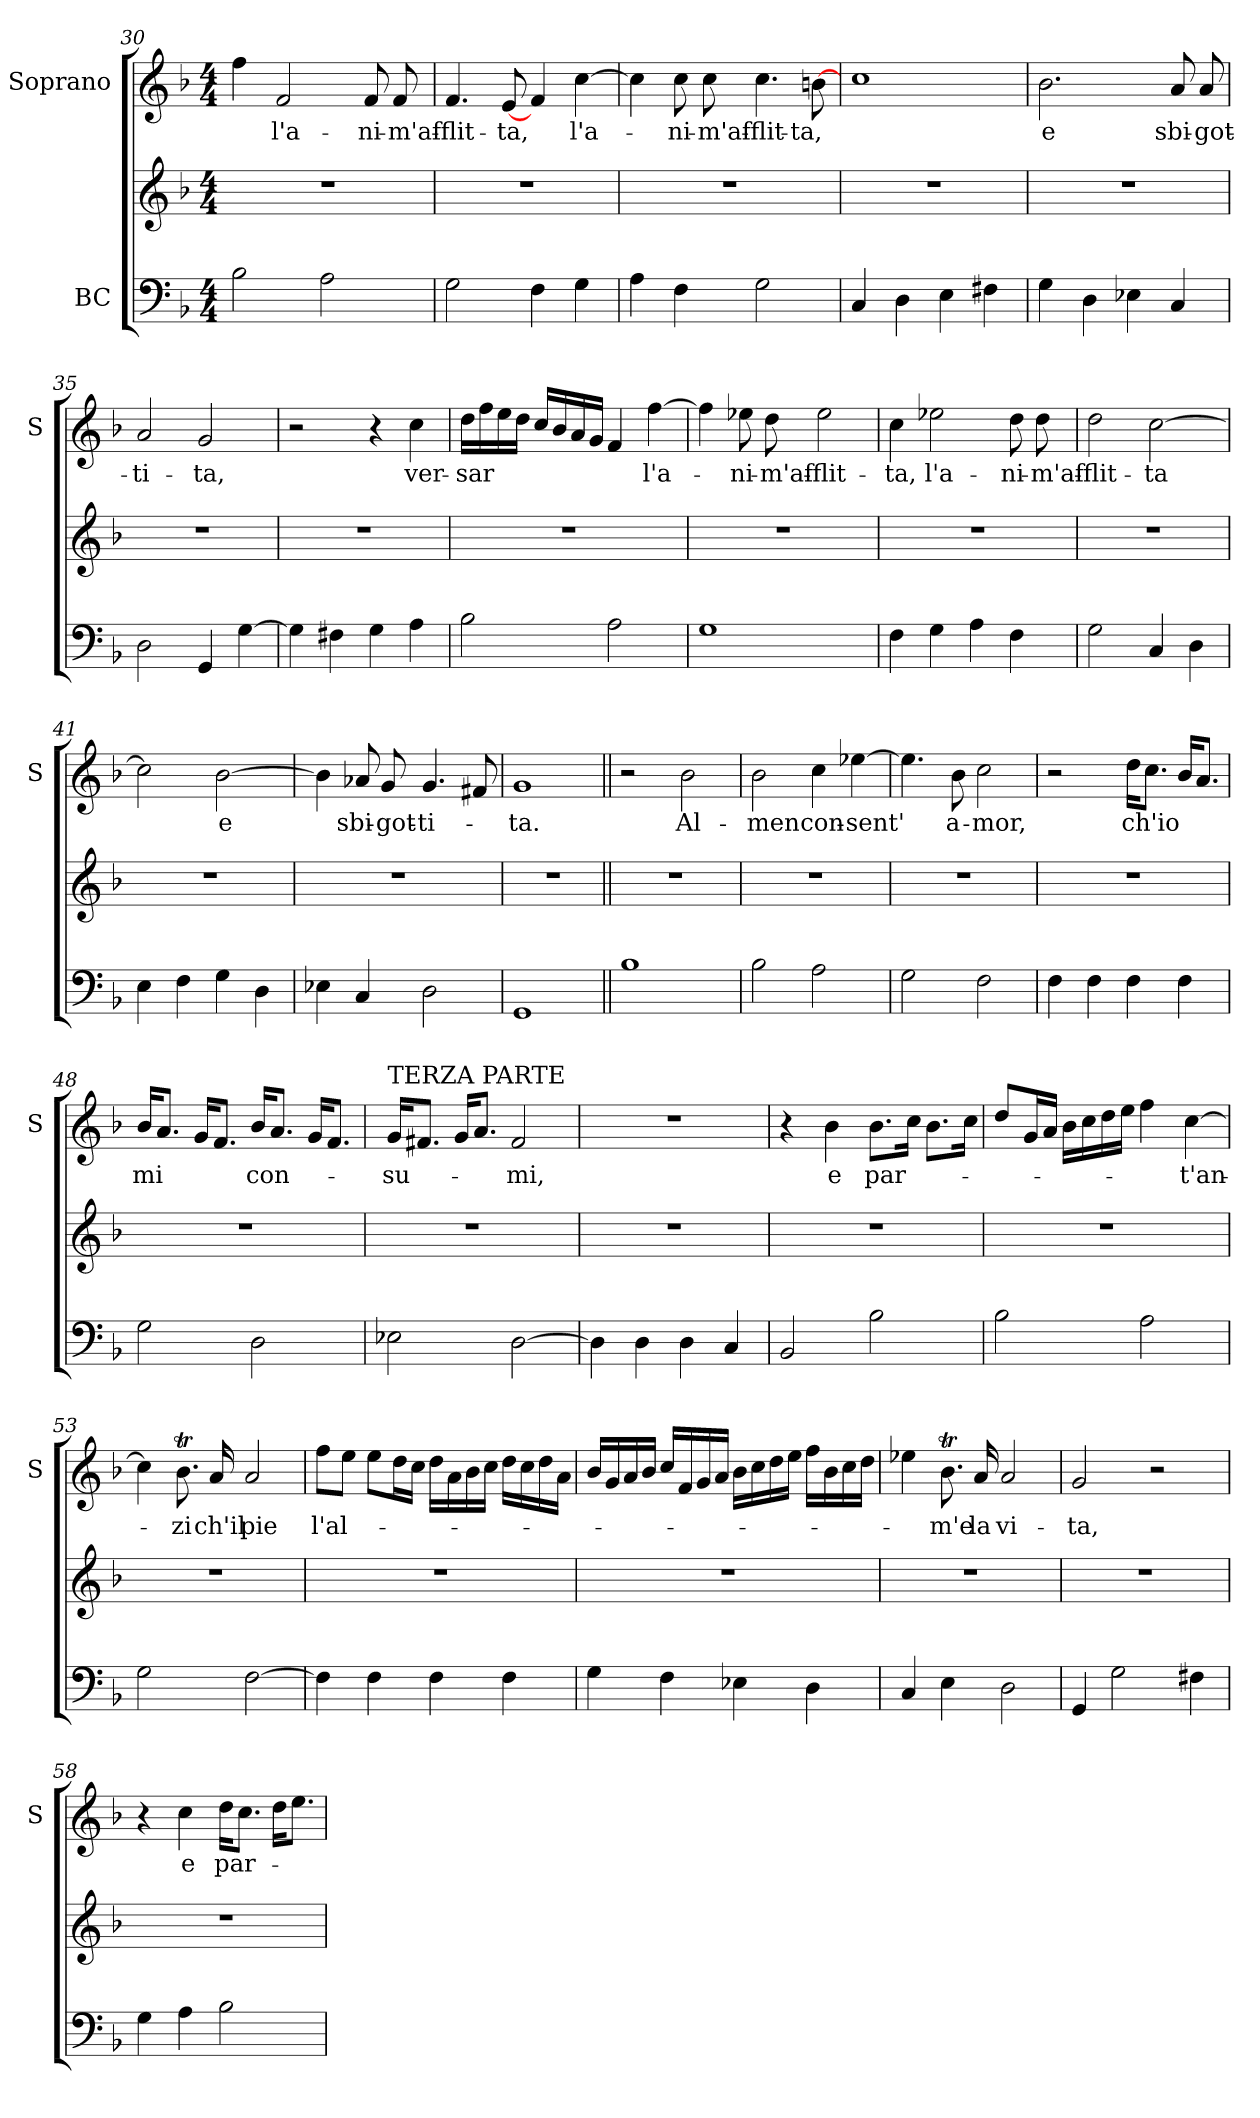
**kern	**kern	**kern	**text
*part2	*part2	*part1	*part1
*staff3	*staff2	*staff1	*staff1
*I"BC	*	*I"Soprano	*
*	*	*I'S	*
!!LO:LB:g=z
*clefF4	*clefG2	*clefG2	*
*k[b-]	*k[b-]	*k[b-]	*
*F:	*F:	*F:	*
*M4/4	*M4/4	*M4/4	*
=30	=30	=30	=30
2B-\	1r	4ff\	.
!	!	!	!LO:LY:b
.	.	2f/	l'a-
2A\	.	.	.
!	!	!	!LO:LY:b
.	.	8f/	-ni-
!	!	!	!LO:LY:b
.	.	8f/	-m'af-
=31	=31	=31	=31
!	!	!	!LO:LY:b
2G\	1r	4.f/	-flit-
!	!	!	!LO:LY:b
.	.	[8e/	-ta,
4F\	.	4f/	.
!	!	!	!LO:LY:b
4G\	.	[4cc\	l'a-
=32	=32	=32	=32
4A\	1r	4cc\]	.
!	!	!	!LO:LY:b
4F\	.	8cc\	-ni-
!	!	!	!LO:LY:b
.	.	8cc\	-m'af-
!	!	!	!LO:LY:b
2G\	.	4.cc\	-flit-
!	!	!	!LO:LY:b
.	.	[8bn\	-ta,
=33	=33	=33	=33
4C/	1r	1cc	.
4D\	.	.	.
4E\	.	.	.
4F#X\	.	.	.
!!LO:PB:g=z
=34	=34	=34	=34
!	!	!	!LO:LY:b
4G\	1r	2.b-\	e
4D\	.	.	.
4E-X\	.	.	.
!	!	!	!LO:LY:b
4C/	.	8a/	sbi-
!	!	!	!LO:LY:b
.	.	8a/	-got-
=35	=35	=35	=35
!	!	!	!LO:LY:b
2D\	1r	2a/	-ti-
!	!	!	!LO:LY:b
4GG/	.	2g/	-ta,
[4G\	.	.	.
=36	=36	=36	=36
4G\]	1r	2r	.
4F#X\	.	.	.
4G\	.	4r	.
!	!	!	!LO:LY:b
4A\	.	4cc\	ver-
=37	=37	=37	=37
!	!	!	!LO:LY:b
2B-\	1r	16dd\LL	-sar
.	.	16ff\	.
.	.	16ee\	.
.	.	16dd\JJ	.
.	.	16cc/LL	.
.	.	16b-/	.
.	.	16a/	.
.	.	16g/JJ	.
2A\	.	4f/	.
!	!	!	!LO:LY:b
.	.	[4ff\	l'a-
=38	=38	=38	=38
1G	1r	4ff\]	.
!	!	!	!LO:LY:b
.	.	8ee-X\	-ni-
!	!	!	!LO:LY:b
.	.	8dd\	-m'af-
!	!	!	!LO:LY:b
.	.	2ee-\	-flit-
!!LO:LB:g=z
=39	=39	=39	=39
!	!	!	!LO:LY:b
4F\	1r	4cc\	-ta,
!	!	!	!LO:LY:b
4G\	.	2ee-X\	l'a-
4A\	.	.	.
!	!	!	!LO:LY:b
4F\	.	8dd\	-ni-
!	!	!	!LO:LY:b
.	.	8dd\	-m'af-
=40	=40	=40	=40
!	!	!	!LO:LY:b
2G\	1r	2dd\	-flit-
!	!	!	!LO:LY:b
4C/	.	[2cc\	-ta
4D\	.	.	.
=41	=41	=41	=41
4E\	1r	2cc\]	.
4F\	.	.	.
!	!	!	!LO:LY:b
4G\	.	[2b-\	e
4D\	.	.	.
=42	=42	=42	=42
4E-X\	1r	4b-\]	.
!	!	!	!LO:LY:b
4C/	.	8a-X/	sbi-
!	!	!	!LO:LY:b
.	.	8g/	-got-
!	!	!	!LO:LY:b
2D\	.	4.g/	-ti-
.	.	8f#X/	.
=43	=43	=43	=43
!	!	!	!LO:LY:b
1GG	1r	1g	-ta.
!!LO:LB:g=z
=44||	=44||	=44||	=44||
1B-	1r	2r	.
!	!	!	!LO:LY:b
.	.	2b-\	Al-
=45	=45	=45	=45
!	!	!	!LO:LY:b
2B-\	1r	2b-\	-men
!	!	!	!LO:LY:b
2A\	.	4cc\	con-
!	!	!	!LO:LY:b
.	.	[4ee-X\	-sent'
=46	=46	=46	=46
2G\	1r	4.ee-\]	.
!	!	!	!LO:LY:b
.	.	8b-\	a-
!	!	!	!LO:LY:b
2F\	.	2cc\	-mor,
=47	=47	=47	=47
4F\	1r	2r	.
4F\	.	.	.
!	!	!	!LO:LY:b
4F\	.	16dd\KL	ch'io
.	.	8.cc\J	.
4F\	.	16b-/KL	.
.	.	8.a/J	.
=48	=48	=48	=48
!	!	!	!LO:LY:b
2G\	1r	16b-/KL	mi
.	.	8.a/J	.
.	.	16g/KL	.
.	.	8.f/J	.
!	!	!	!LO:LY:b
2D\	.	16b-/KL	con-
.	.	8.a/J	.
.	.	16g/KL	.
.	.	8.f/J	.
!!LO:LB:g=z
=49	=49	=49	=49
!	!	!LO:TX:a:t=TERZA PARTE	!
!	!	!	!LO:LY:b
2E-X\	1r	16g/KL	-su-
.	.	8.f#X/J	.
.	.	16g/KL	.
.	.	8.a/J	.
!	!	!	!LO:LY:b
[2D\	.	2f#/	-mi,
=50	=50	=50	=50
4D\]	1r	1r	.
4D\	.	.	.
4D\	.	.	.
4C/	.	.	.
=51	=51	=51	=51
2BB-/	1r	4r	.
!	!	!	!LO:LY:b
.	.	4b-\	e
!	!	!	!LO:LY:b
2B-\	.	8.b-\L	par-
.	.	16cc\Jk	.
.	.	8.b-\L	.
.	.	16cc\Jk	.
=52	=52	=52	=52
2B-\	1r	8dd/L	.
.	.	16g/L	.
.	.	16a/JJ	.
.	.	16b-\LL	.
.	.	16cc\	.
.	.	16dd\	.
.	.	16ee\JJ	.
2A\	.	4ff\	.
!	!	!	!LO:LY:b
.	.	[4cc\	-t'an-
!!LO:PB:g=z
=53	=53	=53	=53
2G\	1r	4cc\]	.
!	!	!	!LO:LY:b
.	.	8.b-T\	-zi
!	!	!	!LO:LY:b
.	.	16a/	ch'il
!	!	!	!LO:LY:b
[2F\	.	2a/	pie
=54	=54	=54	=54
!	!	!	!LO:LY:b
4F\]	1r	8ff\L	l'al-
.	.	8ee\J	.
4F\	.	8ee\L	.
.	.	16dd\L	.
.	.	16cc\JJ	.
4F\	.	16dd\LL	.
.	.	16a\	.
.	.	16b-\	.
.	.	16cc\JJ	.
4F\	.	16dd\LL	.
.	.	16cc\	.
.	.	16dd\	.
.	.	16a\JJ	.
=55	=55	=55	=55
4G\	1r	16b-/LL	.
.	.	16g/	.
.	.	16a/	.
.	.	16b-/JJ	.
4F\	.	16cc/LL	.
.	.	16f/	.
.	.	16g/	.
.	.	16a/JJ	.
4E-X\	.	16b-\LL	.
.	.	16cc\	.
.	.	16dd\	.
.	.	16ee\JJ	.
4D\	.	16ff\LL	.
.	.	16b-\	.
.	.	16cc\	.
.	.	16dd\JJ	.
=56	=56	=56	=56
4C/	1r	4ee-X\	.
!	!	!	!LO:LY:b
4E\	.	8.b-T\	-m'e
!	!	!	!LO:LY:b
.	.	16a/	la
!	!	!	!LO:LY:b
2D\	.	2a/	vi-
!!LO:LB:g=z
=57	=57	=57	=57
!	!	!	!LO:LY:b
4GG/	1r	2g/	-ta,
2G\	.	.	.
.	.	2r	.
4F#X\	.	.	.
=58	=58	=58	=58
4G\	1r	4r	.
!	!	!	!LO:LY:b
4A\	.	4cc\	e
!	!	!	!LO:LY:b
2B-\	.	16dd\KL	par-
.	.	8.cc\J	.
.	.	16dd\KL	.
.	.	8.ee\J	.
=	=	=	=
*-	*-	*-	*-
